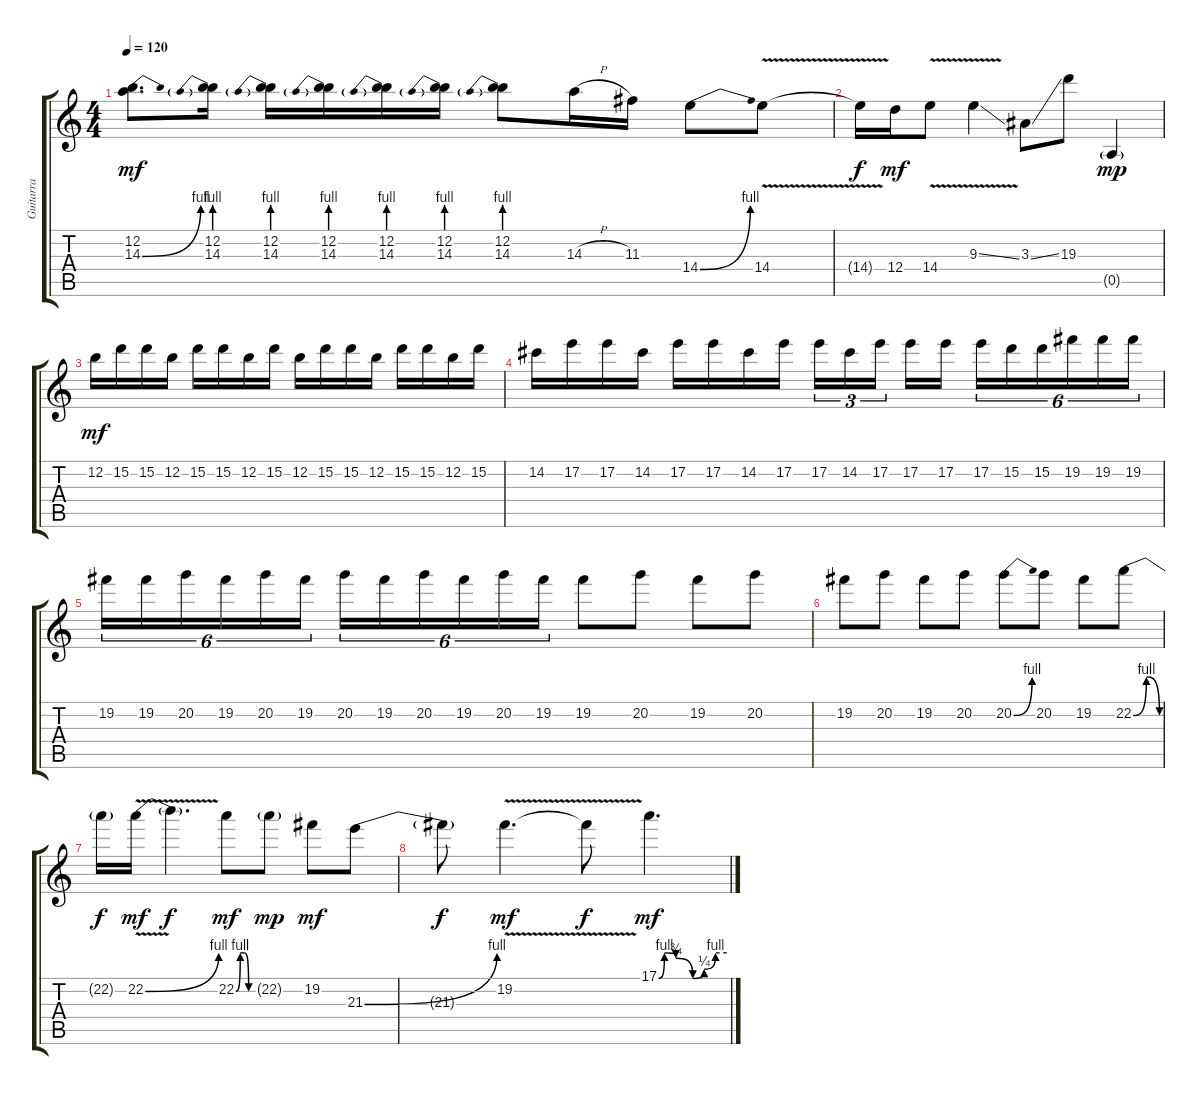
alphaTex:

\track ("Guitarra" "Guitarra") {instrument distortionguitar}
\staff {score tabs}
\tuning (E4 B3 G3 D3 A2 E2) {hide}
\ts (4 4)
\tempo 120
\clef g2
\ks c
(12.2 14.3{be (bend 0 0 60 4)}).8{d dy mf} (12.2 14.3{be (prebend 0 4 60 4)}).16 (12.2 14.3{be (prebend 0 4 60 4)}).16 (12.2 14.3{be (prebend 0 4 60 4)}).16 (12.2 14.3{be (prebend 0 4 60 4)}).16 (12.2 14.3{be (prebend 0 4 60 4)}).16 (12.2 14.3{be (prebend 0 4 60 4)}).8 14.3{h}.16 11.3.16 14.4{be (bend 0 0 60 4)}.8 14.4{v}.8 |
14.4{t}.16{dy f} 12.4.16{dy mf} 14.4{v}.8 9.3{v ss}.4 3.3{ss}.8 19.3.8 0.5{g}.4{dy mp} |
12.2.16{dy mf} 15.2.16 15.2.16 12.2.16 15.2.16 15.2.16 12.2.16 15.2.16 12.2.16 15.2.16 15.2.16 12.2.16 15.2.16 15.2.16 12.2.16 15.2.16 |
14.2.16 17.2.16 17.2.16 14.2.16 17.2.16 17.2.16 14.2.16 17.2.16 17.2.16{tu (3 2)} 14.2.16{tu (3 2)} 17.2.16{tu (3 2)} 17.2.16 17.2.16 17.2.16{tu (6 4)} 15.2.16{tu (6 4)} 15.2.16{tu (6 4)} 19.2.16{tu (6 4)} 19.2.16{tu (6 4)} 19.2.16{tu (6 4)} |
19.2.16{tu (6 4)} 19.2.16{tu (6 4)} 20.2.16{tu (6 4)} 19.2.16{tu (6 4)} 20.2.16{tu (6 4)} 19.2.16{tu (6 4)} 20.2.16{tu (6 4)} 19.2.16{tu (6 4)} 20.2.16{tu (6 4)} 19.2.16{tu (6 4)} 20.2.16{tu (6 4)} 19.2.16{tu (6 4)} 19.2.8 20.2.8 19.2.8 20.2.8 |
19.2.8 20.2.8 19.2.8 20.2.8 20.2{be (bend 0 0 60 4)}.8 20.2.8 19.2.8 22.2{be (bendrelease 0 0 15 4 30 4 60 0)}.8 |
22.2{t}.16{dy f} 22.2{be (bend 0 0 60 4) v}.16{dy mf} 22.2{t}.4{d dy f} 22.2{be (custom 0 0 15 4 30 4 45 0 60 0)}.8{dy mf} 22.2{g}.8{dy mp} 19.2.8{dy mf} 21.3{be (bend 0 0 60 4)}.8 |
21.3{t}.8{dy f} 19.2{v}.4{d dy mf} 19.2{t}.8{dy f} 17.1{be (custom 0 0 5 4 15 3 30 0 40 1 50 4 60 4)}.4{d dy mf}
